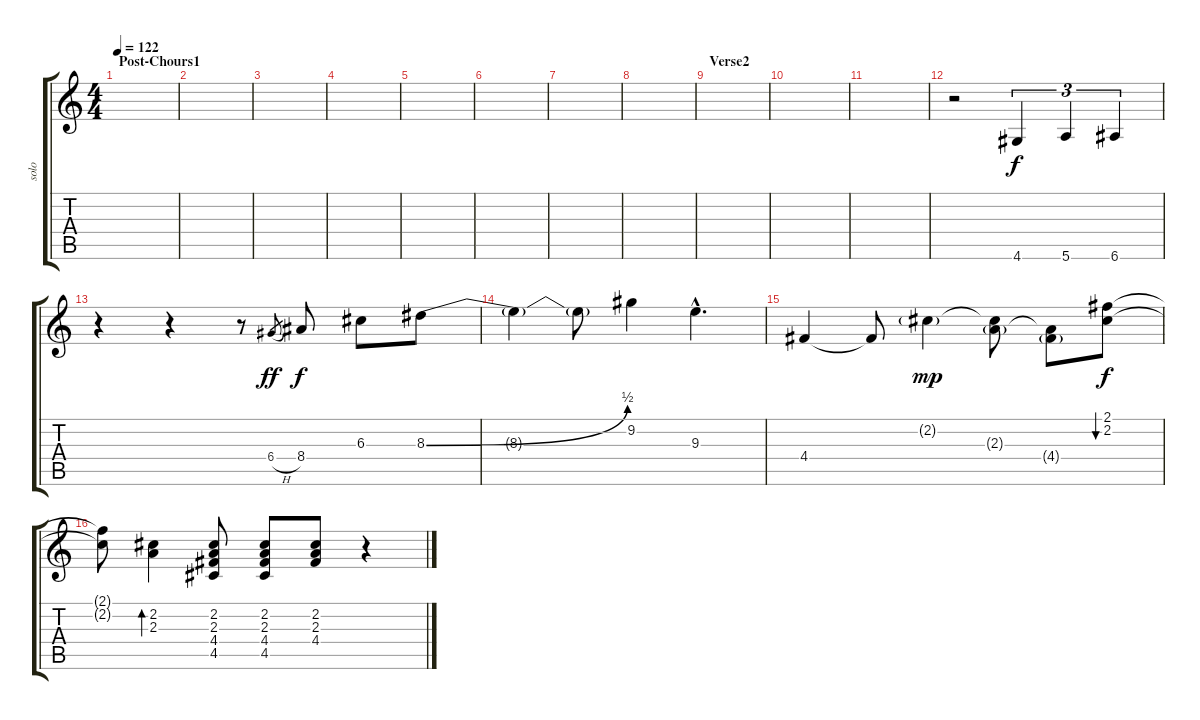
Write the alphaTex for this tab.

\track ("solo" "solo") {instrument overdrivenguitar}
\staff {score tabs}
\tuning (E4 B3 G3 D3 A2 E2) {hide}
\ts (4 4)
\section ("" "Post-Chours1")
\tempo 122
\clef g2
\ks c
|
|
|
|
|
|
|
|
\section ("" "Verse2")
|
|
|
r.2 4.6.4{tu (3 2)} 5.6.4{tu (3 2)} 6.6.4{tu (3 2)} |
r.4 r.4 r.8 6.4{h}.8{gr dy ff} 8.4.8{dy f} 6.3.8 8.3{be (bend 0 0 60 2)}.8 |
8.3{t}.4 8.3{t}.8 9.2.4 9.3{hac}.4{d} |
4.4.4 4.4{t}.8 2.2{g}.4{dy mp} (2.2{t} 2.3{g}).8 (2.3{t} 4.4{g}).8 (2.1 2.2).8{bu 30 dy f} |
(2.1{t} 2.2{t}).8 (2.2 2.3).4{bd 30} (2.2 2.3 4.4 4.5).8 (2.2 2.3 4.4 4.5).8 (2.2 2.3 4.4).8 r.4
